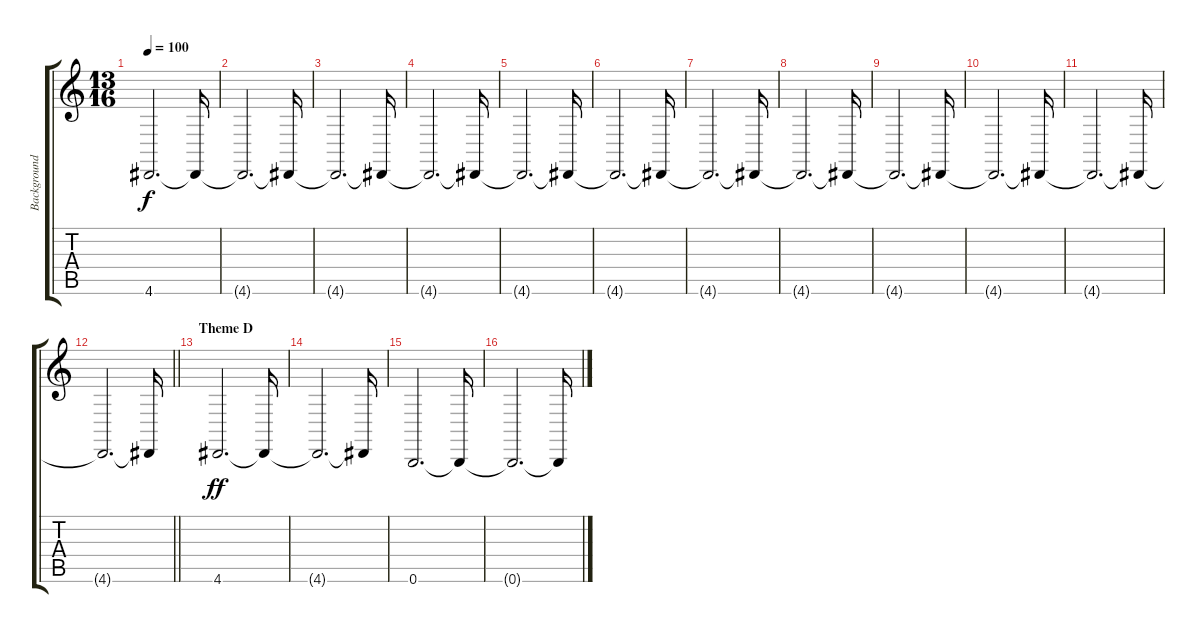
\track ("Background" "Background") {instrument stringensemble1}
\staff {score tabs}
\tuning (Db4 Ab3 E3 B2 Gb2 B1) {hide}
\ts (13 16)
\tempo 100
\clef g2
\ks c
4.6.2{d dy f} 4.6{t}.16 |
4.6{t}.2{d} 4.6{t}.16 |
4.6{t}.2{d} 4.6{t}.16 |
4.6{t}.2{d} 4.6{t}.16 |
4.6{t}.2{d} 4.6{t}.16 |
4.6{t}.2{d} 4.6{t}.16 |
4.6{t}.2{d} 4.6{t}.16 |
4.6{t}.2{d} 4.6{t}.16 |
4.6{t}.2{d} 4.6{t}.16 |
4.6{t}.2{d} 4.6{t}.16 |
4.6{t}.2{d} 4.6{t}.16 |
\barLineRight lightlight
4.6{t}.2{d} 4.6{t}.16 |
\section ("" "Theme D")
4.6.2{d dy ff volume 9} 4.6{t}.16 |
4.6{t}.2{d} 4.6{t}.16 |
0.6.2{d} 0.6{t}.16 |
0.6{t}.2{d} 0.6{t}.16
